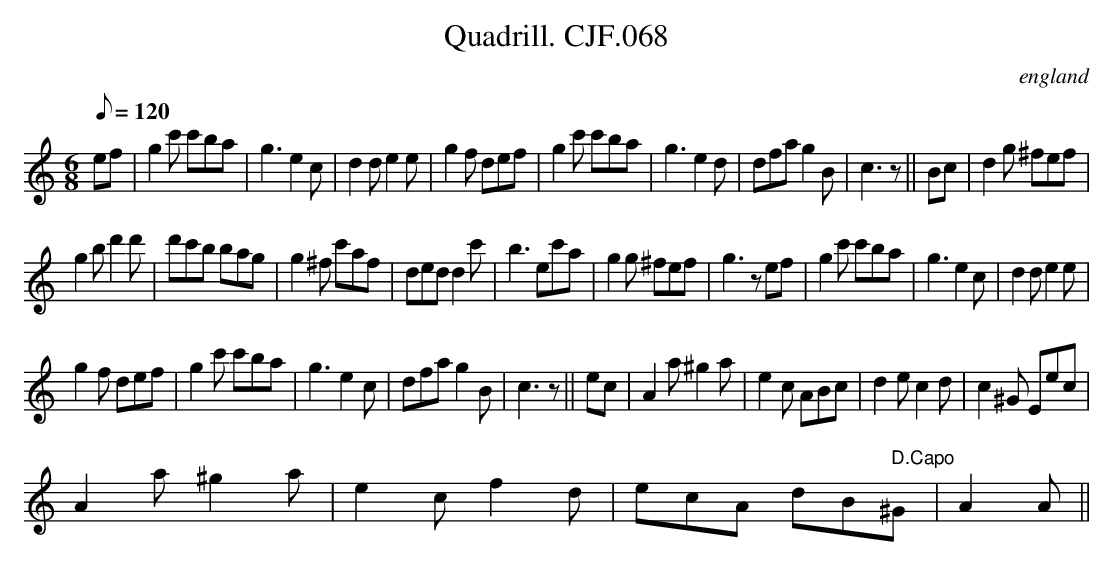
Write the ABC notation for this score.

X:1
T:Quadrill. CJF.068
O:england
M:6/8
L:1/8
Q:120
K:C
ef|g2c' c'ba|g3e2c|d2de2e|g2f def|g2""c'\
c'ba|g3e2d|dfag2B|c3zh||Bc|d2g ^fef|
g2b d'2d'|d'c'b bag|g2^f c'af|dedd2c'|b3ec'a|\
g2g ^fef|g3zef|g2c' c'ba|g3e2c|d2de2e|
g2f def|g2c' c'ba|g3e2c|dfag2B|c3z||ec|\
A2a^g2a|e2c ABc|d2ec2d|c2^G Eec|
A2a^g2a|e2cf2d|ecA dB" D.Capo"^G|A2A||
